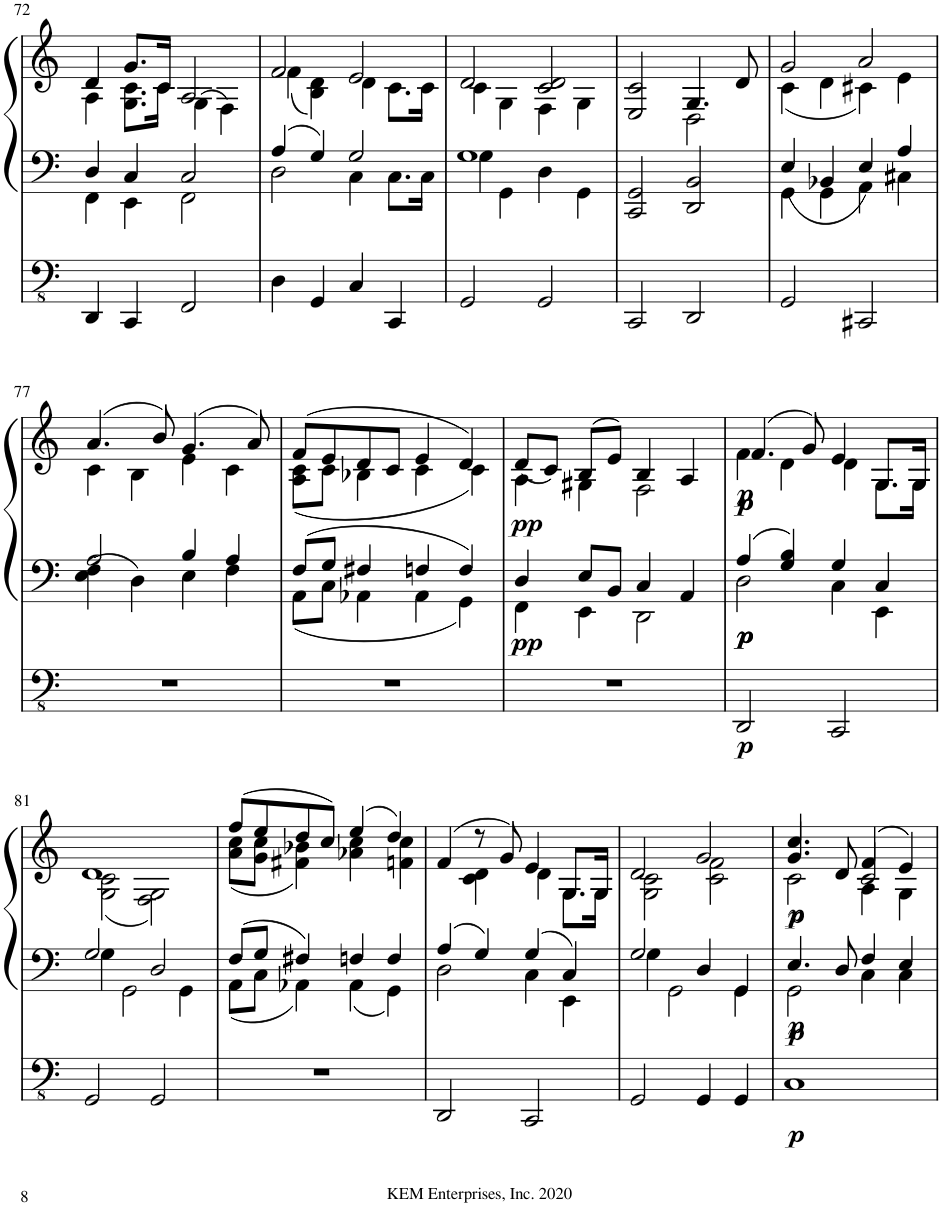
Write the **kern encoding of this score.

**kern	**kern	**kern	**dynam
*part1	*part1	*part1	*part1
*staff3	*staff2	*staff1	*staff1/2/3
*I"Pipe Organ	*	*	*
*I'Org.	*	*	*
!!LO:PB:g=z
*clefFv4	*clefF4	*clefG2	*
*k[]	*k[]	*k[]	*
*M4/4	*M4/4	*M4/4	*
=72	=72	=72	=72
*	*^	*^	*
4DDD/	4D/	4FF\	4d/	4A\	.
4CCC/	4C/	4EE\	8.g/L	8.G\ 8.c\L	.
.	.	.	16c/Jk	16c\Jk	.
2FFF/	2C/	2FF\	(4G\	2A/	.
.	.	.	4F\)	.	.
=73	=73	=73	=73	=73	=73
4DD\	4A/	2D\	2f/	(4f\	.
4GGG/	4G/	.	.	4B\ 4d\)	.
4CC/	2G/	4C\	2e/	4d\	.
4CCC/	.	8.C\L	.	8.c\L	.
.	.	16C\Jk	.	16c\Jk	.
=74	=74	=74	=74	=74	=74
2GGG/	1G	4G\	2d/	4c\	.
.	.	4GG\	.	4G\	.
2GGG/	.	4D\	2c/ 2d/	4F\	.
.	.	4GG\	.	4G\	.
*	*v	*v	*	*	*
=75	=75	=75	=75	=75
2CCC/	2CC/ 2GG/	2E/ 2c/	2ryy	.
2DDD/	2DD/ 2BB/	4.G/	2D\	.
.	.	8d/	.	.
=76	=76	=76	=76	=76
*	*^	*	*	*
2GGG/	4GG\	4E/	2g/	(4c\	.
.	4GG\	4BB-X/	.	4d\	.
2CCC#X/	4AA\	4E/	2a/	4c#X\)	.
.	4C#X\	4A/	.	4e\	.
!!LO:LB:g=z	!!
=77	=77	=77	=77	=77	=77
1r	4E\ 4F\	2A/	(4.a/	4c\	.
.	4D\	.	.	4B\	.
.	.	.	8b/)	.	.
.	4E\	4B/	(4.g/	4e\	.
.	4F\	4A/	.	4c\	.
.	.	.	8a/)	.	.
=78	=78	=78	=78	=78	=78
1r	8F/L	8AA\L	(8f/L	(8A\ 8c\L	.
.	8G/J	8C\J	8e/	8c\J	.
.	4F#X/	4AA-X\	8d/	4B-X\	.
.	.	.	8c/J	.	.
.	4Fn/	4AA-\	4e/	4c\	.
.	4F/	4GG\	4d/)	4c\)	.
=79	=79	=79	=79	=79	=79
!	!	!	!	!	!LO:DY:b=2
!	!	!	!	!	!LO:DY:n=1:b
1r	4D/	4FF\	4A\	(8d/L	pp pp
.	.	.	.	8c/J)	.
.	8E/L	4EE\	(8B/L	4G#X\	.
.	8BB/J	.	8e/J)	.	.
.	4C/	2DD\	2F\	4B/	.
.	4AA/	.	.	4A/	.
=80	=80	=80	=80	=80	=80
!	!	!	!	!	!LO:DY:b=3
!	!	!	!	!	!LO:DY:n=1:b=2
!	!	!	!	!	!LO:DY:n=2:b=2
!	!	!	!	!	!LO:DY:n=3:b=2
!	!	!	!	!	!LO:DY:n=4:b
!	!	!	!	!	!LO:DY:n=5:b
!	!	!	!	!	!LO:DY:n=6:b
2DDD/	4A/	2D\	(4.f/	4f\	p p p p p p p
.	4G/ 4B/	.	.	4d\	.
.	.	.	8g/)	.	.
2CCC/	4G/	4C\	4e/	4d\	.
.	4C/	4EE\	8.G/L	8.G\L	.
.	.	.	16G/Jk	16G\Jk	.
!!LO:LB:g=z	!!
=81	=81	=81	=81	=81	=81
2GGG/	2G/	4G\	1d	(2G\ 2c\	.
.	.	2GG\	.	.	.
2GGG/	2D/	.	.	2F\ 2G\)	.
.	.	4GG\	.	.	.
=82	=82	=82	=82	=82	=82
1r	8F/L	8AA\L	(8ff/L	(8a\ 8cc\L	.
.	8G/J	8C\J	8ee/	8g\ 8cc\J	.
.	4F#X/	4AA-X\	8dd/	4f#X\ 4b-X\)	.
.	.	.	8cc/J)	.	.
.	4Fn/	4AA-\	(4ee/	4a-X\ 4cc\	.
.	4F/	4GG\	4dd/)	4fn\ 4cc\	.
=83	=83	=83	=83	=83	=83
2DDD/	4A/	2D\	(4f/	4ryy	.
.	4G/	.	8r	4c\ 4d\	.
.	.	.	8g/)	.	.
2CCC/	4G/	4C\	4e/	4d\	.
.	4C/	4EE\	8.G/L	8.G\L	.
.	.	.	16G/Jk	16G\Jk	.
=84	=84	=84	=84	=84	=84
2GGG/	2G/	4G\	2d/	2G\ 2c\	.
.	.	2GG\	.	.	.
4GGG/	4D/	.	2g/	2c\ 2f\	.
4GGG/	4GG/	4GG\	.	.	.
=85	=85	=85	=85	=85	=85
*	*	*	*	*^	*
!	!	!	!	!	!	!LO:DY:b=3
!	!	!	!	!	!	!LO:DY:n=1:b=2
!	!	!	!	!	!	!LO:DY:n=2:b=2
!	!	!	!	!	!	!LO:DY:n=3:b
!	!	!	!	!	!	!LO:DY:n=4:b
1CC	4.E/	2GG\	4.cc/	2c\	4.g/	p p p p p
.	8D/	.	8d/	.	8ryy	.
.	4F/	4C\	(4f/	4A\	2c/	.
.	4E/	4C\	4e/)	4G\	.	.
*	*v	*v	*	*	*	*
*	*	*v	*v	*v	*
=	=	=	=
*-	*-	*-	*-
